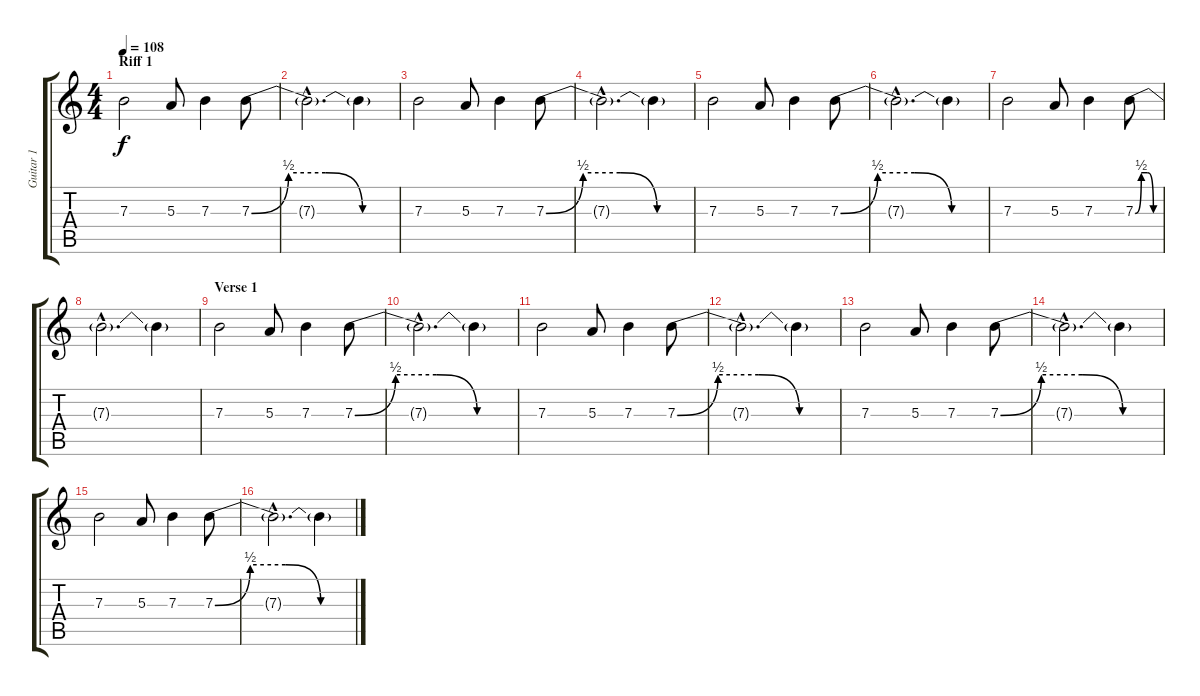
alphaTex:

\track ("Guitar 1" "Guitar 1") {instrument overdrivenguitar}
\staff {score tabs}
\tuning (Db4 Ab3 E3 B2 Gb2 B1) {hide}
\ts (4 4)
\section ("" "Riff 1")
\tempo 108
\clef g2
\ks c
7.3.2{dy f} 5.3.8 7.3.4 7.3{be (custom 0 0 15 2 30 2 45 0 60 0)}.8 |
7.3{hac t}.2{d} 7.3{t}.4 |
7.3.2 5.3.8 7.3.4 7.3{be (custom 0 0 15 2 30 2 45 0 60 0)}.8 |
7.3{hac t}.2{d} 7.3{t}.4 |
7.3.2 5.3.8 7.3.4 7.3{be (custom 0 0 15 2 30 2 45 0 60 0)}.8 |
7.3{hac t}.2{d} 7.3{t}.4 |
7.3.2 5.3.8 7.3.4 7.3{be (custom 0 0 15 2 30 2 45 0 60 0)}.8 |
7.3{hac t}.2{d} 7.3{t}.4 |
\section ("" "Verse 1")
7.3.2 5.3.8 7.3.4 7.3{be (custom 0 0 15 2 30 2 45 0 60 0)}.8 |
7.3{hac t}.2{d} 7.3{t}.4 |
7.3.2 5.3.8 7.3.4 7.3{be (custom 0 0 15 2 30 2 45 0 60 0)}.8 |
7.3{hac t}.2{d} 7.3{t}.4 |
7.3.2 5.3.8 7.3.4 7.3{be (custom 0 0 15 2 30 2 45 0 60 0)}.8 |
7.3{hac t}.2{d} 7.3{t}.4 |
7.3.2 5.3.8 7.3.4 7.3{be (custom 0 0 15 2 30 2 45 0 60 0)}.8 |
7.3{hac t}.2{d} 7.3{t}.4
